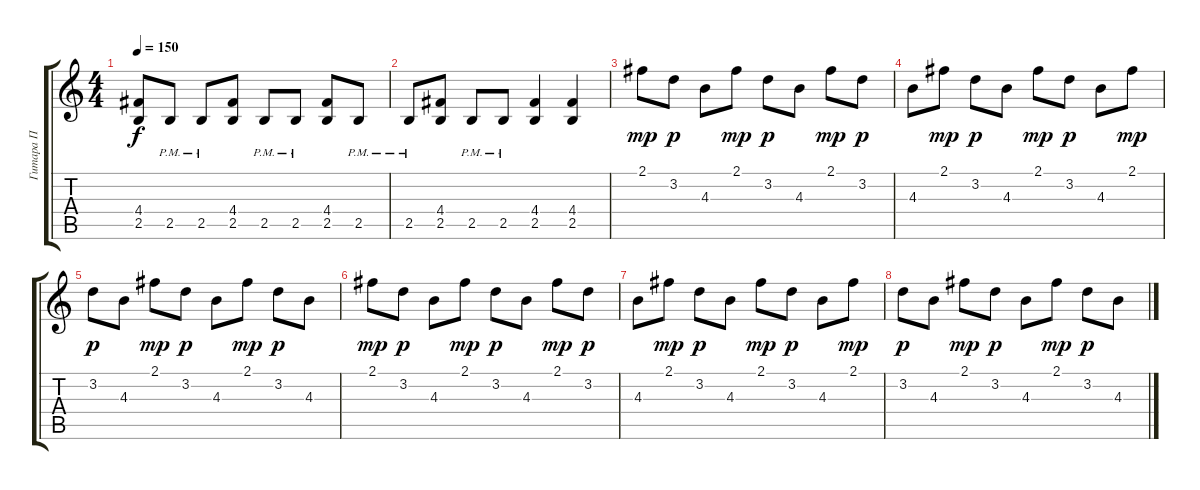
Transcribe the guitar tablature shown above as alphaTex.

\track ("Гитара П" "Гитара П") {instrument distortionguitar}
\staff {score tabs}
\tuning (E4 B3 G3 D3 A2 E2) {hide}
\ts (4 4)
\tempo 150
\clef g2
\ks c
(4.4 2.5).8{dy f} 2.5{pm}.8 2.5{pm}.8 (4.4 2.5).8 2.5{pm}.8 2.5{pm}.8 (4.4 2.5).8 2.5{pm}.8 |
2.5{pm}.8 (4.4 2.5).8 2.5{pm}.8 2.5{pm}.8 (4.4 2.5).4 (4.4 2.5).4 |
2.1.8{dy mp} 3.2.8{dy p} 4.3.8 2.1.8{dy mp} 3.2.8{dy p} 4.3.8 2.1.8{dy mp} 3.2.8{dy p} |
4.3.8 2.1.8{dy mp} 3.2.8{dy p} 4.3.8 2.1.8{dy mp} 3.2.8{dy p} 4.3.8 2.1.8{dy mp} |
3.2.8{dy p} 4.3.8 2.1.8{dy mp} 3.2.8{dy p} 4.3.8 2.1.8{dy mp} 3.2.8{dy p} 4.3.8 |
2.1.8{dy mp} 3.2.8{dy p} 4.3.8 2.1.8{dy mp} 3.2.8{dy p} 4.3.8 2.1.8{dy mp} 3.2.8{dy p} |
4.3.8 2.1.8{dy mp} 3.2.8{dy p} 4.3.8 2.1.8{dy mp} 3.2.8{dy p} 4.3.8 2.1.8{dy mp} |
3.2.8{dy p} 4.3.8 2.1.8{dy mp} 3.2.8{dy p} 4.3.8 2.1.8{dy mp} 3.2.8{dy p} 4.3.8
